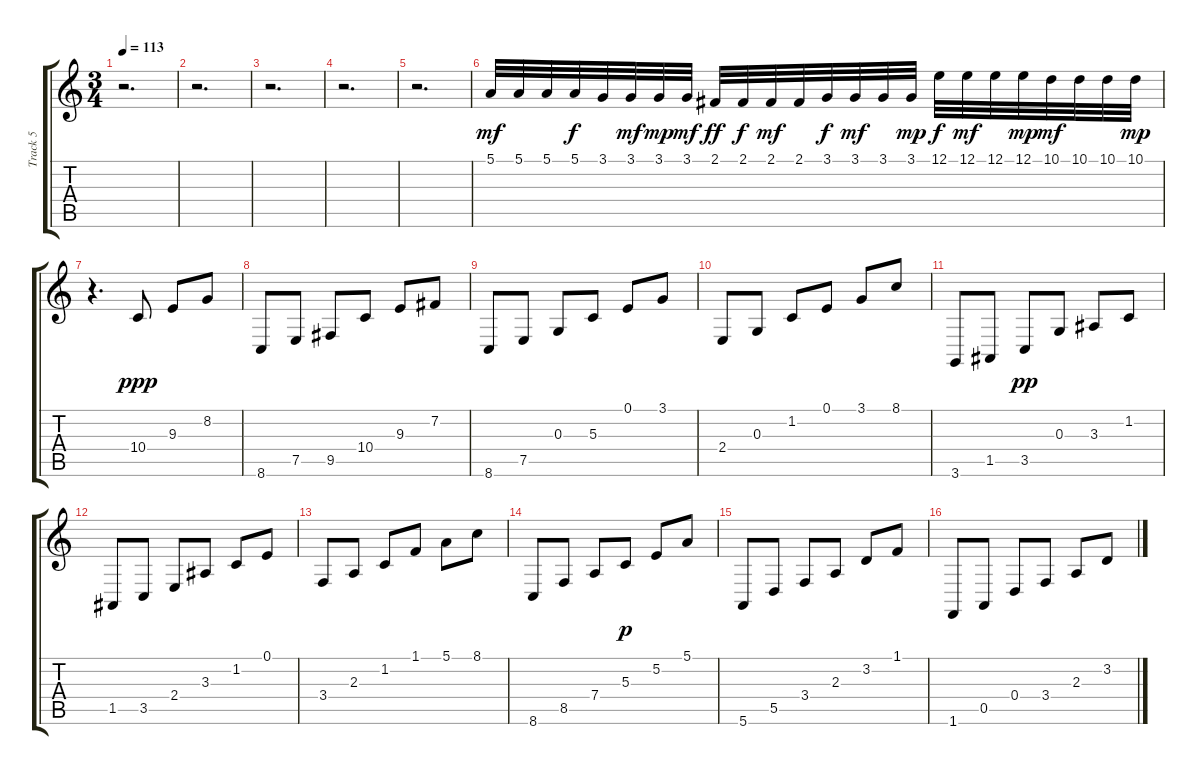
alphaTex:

\track ("Track 5" "Track 5") {instrument fx4atmosphere}
\staff {score tabs}
\tuning (E4 B3 G3 D3 A2 E2) {hide}
\ts (3 4)
\tempo 113
\clef g2
\ks c
r.2{d dy ppp} |
r.2{d} |
r.2{d} |
r.2{d} |
r.2{d} |
5.1.32{dy mf} 5.1.32 5.1.32 5.1.32{dy f} 3.1.32 3.1.32{dy mf} 3.1.32{dy mp} 3.1.32{dy mf} 2.1.32{dy ff} 2.1.32{dy f} 2.1.32{dy mf} 2.1.32 3.1.32{dy f} 3.1.32{dy mf} 3.1.32 3.1.32{dy mp} 12.1.32{dy f} 12.1.32{dy mf} 12.1.32 12.1.32{dy mp} 10.1.32{dy mf} 10.1.32 10.1.32 10.1.32{dy mp} |
r.4{d} 10.4.8{dy ppp} 9.3.8 8.2.8 |
8.6.8 7.5.8 9.5.8 10.4.8 9.3.8 7.2.8 |
8.6.8 7.5.8 0.3.8 5.3.8 0.1.8 3.1.8 |
2.4.8 0.3.8 1.2.8 0.1.8 3.1.8 8.1.8 |
3.6.8 1.5.8 3.5.8{dy pp} 0.3.8 3.3.8 1.2.8 |
1.5.8 3.5.8 2.4.8 3.3.8 1.2.8 0.1.8 |
3.4.8 2.3.8 1.2.8 1.1.8 5.1.8 8.1.8 |
8.6.8 8.5.8 7.4.8 5.3.8{dy p} 5.2.8 5.1.8 |
5.6.8 5.5.8 3.4.8 2.3.8 3.2.8 1.1.8 |
1.6.8 0.5.8 0.4.8 3.4.8 2.3.8 3.2.8
